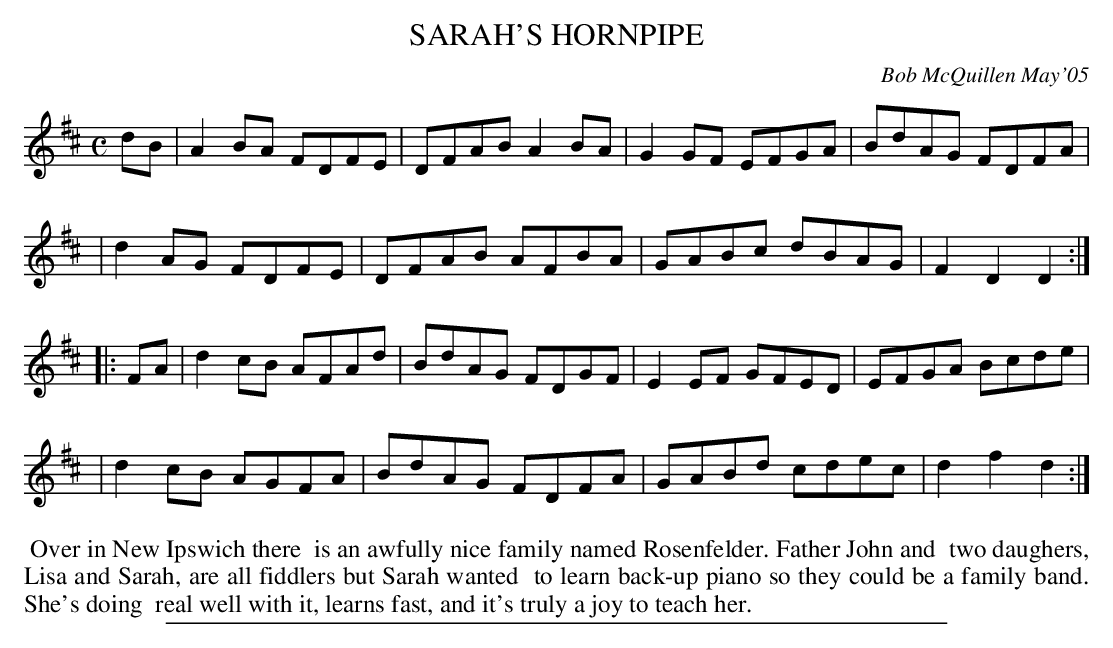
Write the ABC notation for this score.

X:1
T: SARAH'S HORNPIPE
C: Bob McQuillen May'05
M: C
L: 1/8
K: D
dB \
| A2BA FDFE | DFAB A2BA | G2GF EFGA | BdAG FDFA |
| d2AG FDFE | DFAB AFBA | GABc dBAG | F2D2 D2 :|
|: FA \
| d2cB AFAd | BdAG FDGF | E2EF GFED | EFGA Bcde |
| d2cB AGFA | BdAG FDFA | GABd cdec | d2f2 d2 :|
